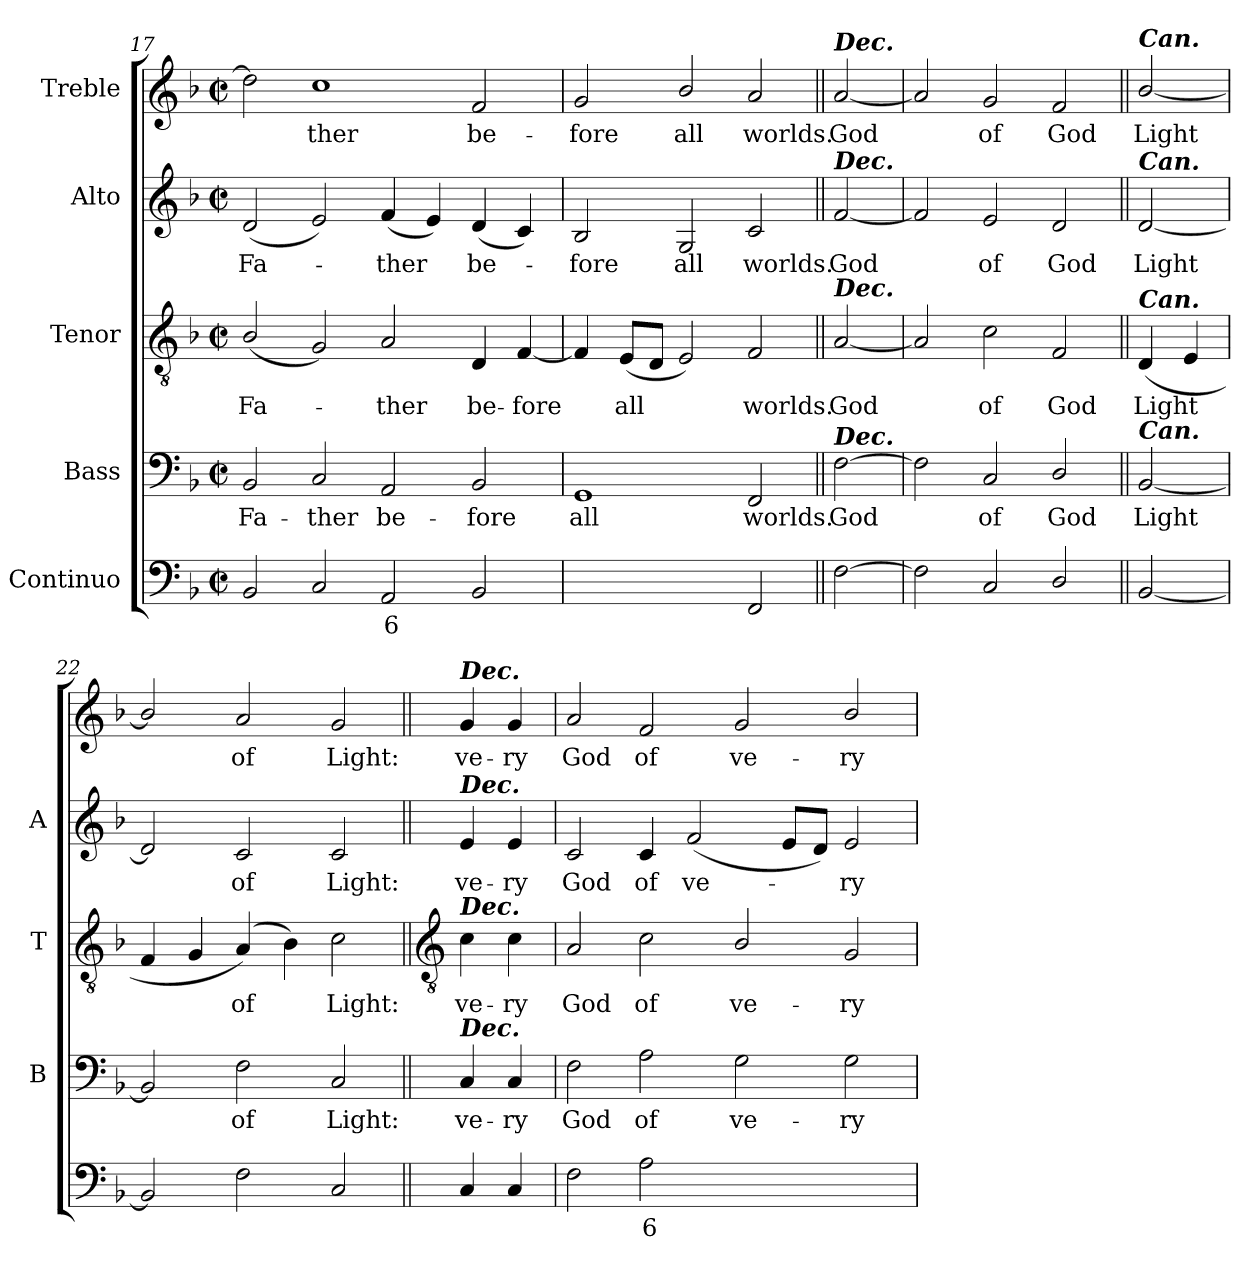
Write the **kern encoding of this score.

**kern	**text	**kern	**text	**kern	**text	**kern	**text	**kern	**text
*part5	*part5	*part4	*part4	*part3	*part3	*part2	*part2	*part1	*part1
*staff5	*staff5	*staff4	*staff4	*staff3	*staff3	*staff2	*staff2	*staff1	*staff1
*I"Continuo	*	*I"Bass	*	*I"Tenor	*	*I"Alto	*	*I"Treble	*
*	*	*I'B	*	*I'T	*	*I'A	*	*	*
!!LO:LB:g=z
*clefF4	*	*clefF4	*	*clefGv2	*	*clefG2	*	*clefG2	*
*k[b-]	*	*k[b-]	*	*k[b-]	*	*k[b-]	*	*k[b-]	*
*F:	*	*F:	*	*F:	*	*F:	*	*F:	*
*M4/2	*	*M4/2	*	*M4/2	*	*M4/2	*	*M4/2	*
*met(c|)	*	*met(c|)	*	*met(c|)	*	*met(c|)	*	*met(c|)	*
=17	=17	=17	=17	=17	=17	=17	=17	=17	=17
!	!	!	!LO:LY:b	!	!LO:LY:b	!	!LO:LY:b	!	!
2BB-	.	2BB-	Fa-	(<2B-/	Fa-	(<2d	Fa-	2dd]	.
!	!	!	!LO:LY:b	!	!	!	!	!	!LO:LY:b
2C	.	2C	-ther	2G)	.	2e)	.	1cc	ther
!	!LO:LY:b	!	!LO:LY:b	!	!LO:LY:b	!	!LO:LY:b	!	!
2AA	6	2AA	be-	2A	ther	(<4f	ther	.	.
.	.	.	.	.	.	4e)	.	.	.
!	!	!	!LO:LY:b	!	!LO:LY:b	!	!LO:LY:b	!	!LO:LY:b
2BB-	.	2BB-	-fore	4D	be-	(<4d	be-	2f	be-
!	!	!	!	!	!LO:LY:b	!	!	!	!
.	.	.	.	[4F	-fore	4c)	.	.	.
=18	=18	=18	=18	=18	=18	=18	=18	=18	=18
!	!LO:LY:b	!	!LO:LY:b	!	!	!	!LO:LY:b	!	!LO:LY:b
[2GGyy	7	1GG	all	4F]	.	2B-	fore	2g	-fore
!	!	!	!	!	!LO:LY:b	!	!	!	!
.	.	.	.	(<8EL	all	.	.	.	.
.	.	.	.	8DJ	.	.	.	.	.
!	!LO:LY:b	!	!	!	!	!	!LO:LY:b	!	!LO:LY:b
2GGyy]	6	.	.	2E)	.	2G	all	2b-/	all
!	!	!	!LO:LY:b	!	!LO:LY:b	!	!LO:LY:b	!	!LO:LY:b
2FF	.	2FF	worlds.	2F	worlds.	2c	worlds.	2a	worlds.
=19||	=19||	=19||	=19||	=19||	=19||	=19||	=19||	=19||	=19||
!	!	!	!	!	!	!	!	!LO:TX:a:Bi:t=Dec.	!
!	!	!	!	!	!	!LO:TX:a:Bi:t=Dec.	!	!	!
!	!	!	!	!LO:TX:a:Bi:t=Dec.	!	!	!	!	!
!	!	!LO:TX:a:Bi:t=Dec.	!	!	!	!	!	!	!
!	!	!	!LO:LY:b	!	!LO:LY:b	!	!LO:LY:b	!	!LO:LY:b
[2F	.	[2F	God	[2A	God	[2f	God	[2a	God
=20	=20	=20	=20	=20	=20	=20	=20	=20	=20
2F]	.	2F]	.	2A]	.	2f]	.	2a]	.
!	!	!	!LO:LY:b	!	!LO:LY:b	!	!LO:LY:b	!	!LO:LY:b
2C	.	2C	of	2c	of	2e	of	2g	of
!	!	!	!LO:LY:b	!	!LO:LY:b	!	!LO:LY:b	!	!LO:LY:b
2D/	.	2D/	God	2F	God	2d	God	2f	God
=21||	=21||	=21||	=21||	=21||	=21||	=21||	=21||	=21||	=21||
!	!	!	!	!	!	!	!	!LO:TX:a:Bi:t=Can.	!
!	!	!	!	!	!	!LO:TX:a:Bi:t=Can.	!	!	!
!	!	!	!	!LO:TX:a:Bi:t=Can.	!	!	!	!	!
!	!	!LO:TX:a:Bi:t=Can.	!	!	!	!	!	!	!
!	!	!	!LO:LY:b	!	!LO:LY:b	!	!LO:LY:b	!	!LO:LY:b
[2BB-	.	[2BB-	Light	(<4D	Light	[2d	Light	[2b-/	Light
.	.	.	.	4E	.	.	.	.	.
=22	=22	=22	=22	=22	=22	=22	=22	=22	=22
2BB-]	.	2BB-]	.	4F	.	2d]	.	2b-/]	.
.	.	.	.	4G	.	.	.	.	.
!	!	!	!LO:LY:b	!	!LO:LY:b	!	!LO:LY:b	!	!LO:LY:b
2F	.	2F	of	(<4A)	of	2c	of	2a	of
.	.	.	.	4B-)	.	.	.	.	.
!	!	!	!LO:LY:b	!	!LO:LY:b	!	!LO:LY:b	!	!LO:LY:b
2C	.	2C	Light:	2c	Light:	2c	Light:	2g	Light:
!!LO:LB:g=z
=23||	=23||	=23||	=23||	=23||	=23||	=23||	=23||	=23||	=23||
*	*	*	*	*clefGv2	*	*	*	*	*
!	!	!	!	!	!	!	!	!LO:TX:a:Bi:t=Dec.	!
!	!	!	!	!	!	!LO:TX:a:Bi:t=Dec.	!	!	!
!	!	!	!	!LO:TX:a:Bi:t=Dec.	!	!	!	!	!
!	!	!LO:TX:a:Bi:t=Dec.	!	!	!	!	!	!	!
!	!	!	!LO:LY:b	!	!LO:LY:b	!	!LO:LY:b	!	!LO:LY:b
4C	.	4C	ve-	4c	ve-	4e	ve-	4g	ve-
!	!	!	!LO:LY:b	!	!LO:LY:b	!	!LO:LY:b	!	!LO:LY:b
4C	.	4C	-ry	4c	-ry	4e	-ry	4g	-ry
=24	=24	=24	=24	=24	=24	=24	=24	=24	=24
!	!	!	!LO:LY:b	!	!LO:LY:b	!	!LO:LY:b	!	!LO:LY:b
2F	.	2F	God	2A	God	2c	God	2a	God
!	!LO:LY:b	!	!LO:LY:b	!	!LO:LY:b	!	!LO:LY:b	!	!LO:LY:b
2A	6	2A	of	2c	of	4c	of	2f	of
!	!	!	!	!	!	!	!LO:LY:b	!	!
.	.	.	.	.	.	(<2f	ve-	.	.
!	!LO:LY:b	!	!LO:LY:b	!	!LO:LY:b	!	!	!	!LO:LY:b
[2Gyy	7	2G	ve-	2B-/	ve-	.	.	2g	ve-
.	.	.	.	.	.	8eL	.	.	.
.	.	.	.	.	.	8dJ)	.	.	.
!	!LO:LY:b	!	!LO:LY:b	!	!LO:LY:b	!	!LO:LY:b	!	!LO:LY:b
2Gyy]	6	2G	-ry	2G	-ry	2e	ry	2b-/	-ry
=	=	=	=	=	=	=	=	=	=
*-	*-	*-	*-	*-	*-	*-	*-	*-	*-
